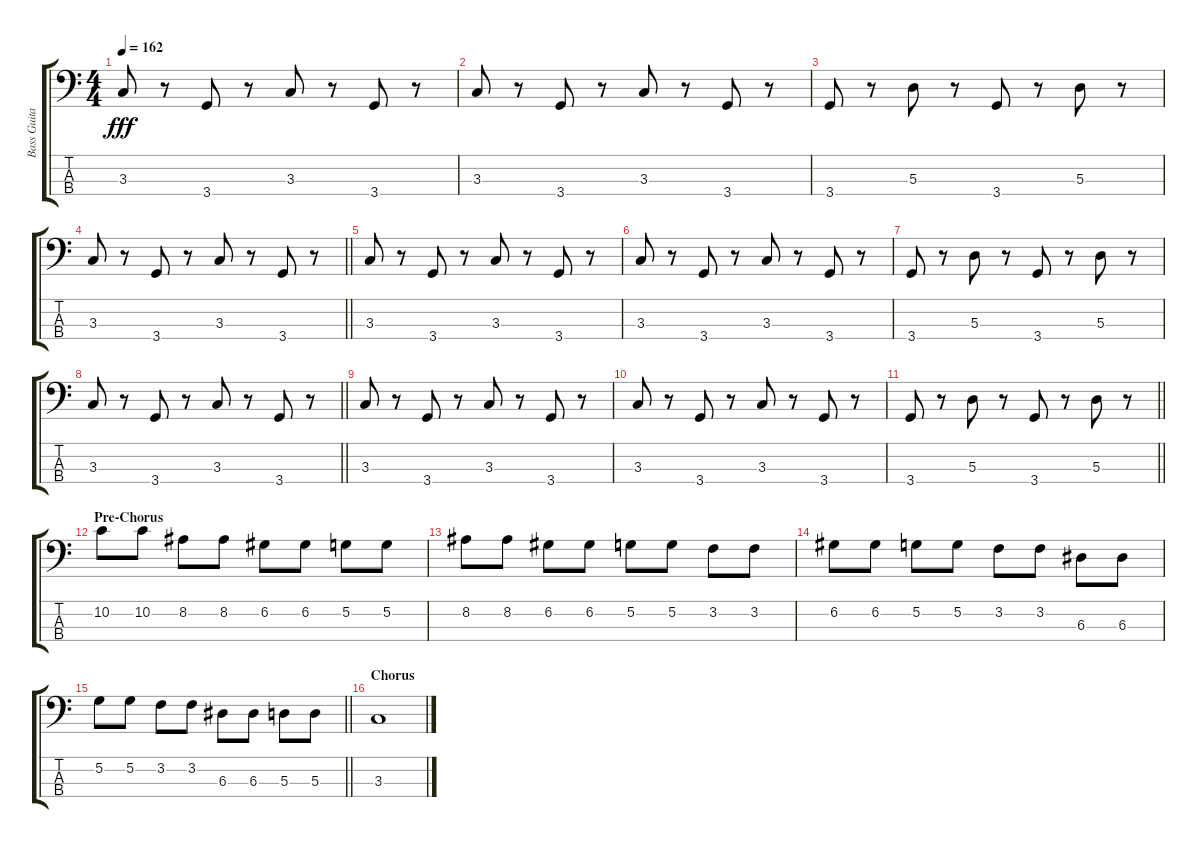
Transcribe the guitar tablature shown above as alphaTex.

\track ("Bass Guitar" "Bass Guita") {instrument electricbasspick}
\staff {score tabs}
\tuning (G2 D2 A1 E1) {hide}
\ts (4 4)
\tempo 162
\clef f4
\ks c
3.3.8{dy fff} r.8 3.4.8 r.8 3.3.8 r.8 3.4.8 r.8 |
3.3.8 r.8 3.4.8 r.8 3.3.8 r.8 3.4.8 r.8 |
3.4.8 r.8 5.3.8 r.8 3.4.8 r.8 5.3.8 r.8 |
\barLineRight lightlight
3.3.8 r.8 3.4.8 r.8 3.3.8 r.8 3.4.8 r.8 |
3.3.8 r.8 3.4.8 r.8 3.3.8 r.8 3.4.8 r.8 |
3.3.8 r.8 3.4.8 r.8 3.3.8 r.8 3.4.8 r.8 |
3.4.8 r.8 5.3.8 r.8 3.4.8 r.8 5.3.8 r.8 |
\barLineRight lightlight
3.3.8 r.8 3.4.8 r.8 3.3.8 r.8 3.4.8 r.8 |
3.3.8 r.8 3.4.8 r.8 3.3.8 r.8 3.4.8 r.8 |
3.3.8 r.8 3.4.8 r.8 3.3.8 r.8 3.4.8 r.8 |
\barLineRight lightlight
3.4.8 r.8 5.3.8 r.8 3.4.8 r.8 5.3.8 r.8 |
\section ("" "Pre-Chorus")
10.2.8 10.2.8 8.2.8 8.2.8 6.2.8 6.2.8 5.2.8 5.2.8 |
8.2.8 8.2.8 6.2.8 6.2.8 5.2.8 5.2.8 3.2.8 3.2.8 |
6.2.8 6.2.8 5.2.8 5.2.8 3.2.8 3.2.8 6.3.8 6.3.8 |
\barLineRight lightlight
5.2.8 5.2.8 3.2.8 3.2.8 6.3.8 6.3.8 5.3.8 5.3.8 |
\section ("" "Chorus")
3.3.1
